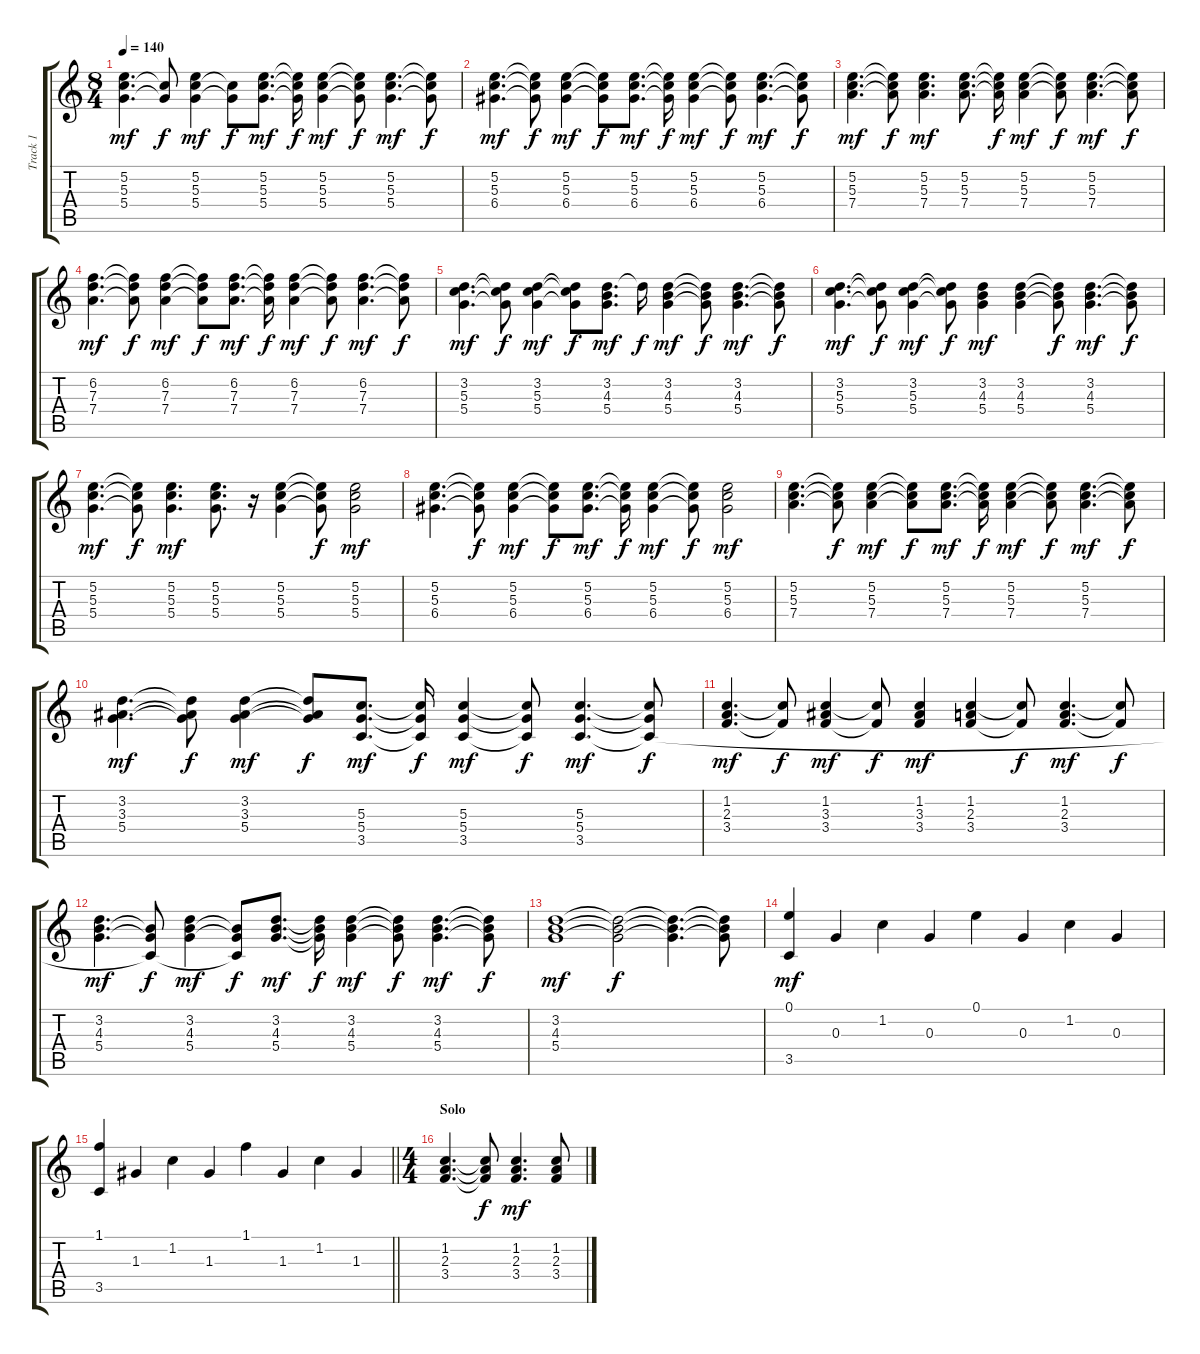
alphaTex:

\track ("Track 1" "Track 1") {instrument electricguitarclean}
\staff {score tabs}
\tuning (E4 B3 G3 D3 A2 E2) {hide}
\ts (8 4)
\tempo 140
\clef g2
\ks c
(5.2 5.3 5.4).4{d dy mf} (5.3{t} 5.4{t}).8{dy f} (5.2 5.3 5.4).4{dy mf} (5.3{t} 5.4{t}).8{dy f} (5.2 5.3 5.4).8{d dy mf} (5.2{t} 5.3{t} 5.4{t}).16{dy f} (5.2 5.3 5.4).4{dy mf} (5.2{t} 5.3{t} 5.4{t}).8{dy f} (5.2 5.3 5.4).4{d dy mf} (5.2{t} 5.3{t} 5.4{t}).8{dy f} |
(5.2 5.3 6.4).4{d dy mf} (5.2{t} 5.3{t} 6.4{t}).8{dy f} (5.2 5.3 6.4).4{dy mf} (5.2{t} 5.3{t} 6.4{t}).8{dy f} (5.2 5.3 6.4).8{d dy mf} (5.2{t} 5.3{t} 6.4{t}).16{dy f} (5.2 5.3 6.4).4{dy mf} (5.2{t} 5.3{t} 6.4{t}).8{dy f} (5.2 5.3 6.4).4{d dy mf} (5.2{t} 5.3{t} 6.4{t}).8{dy f} |
(5.2 5.3 7.4).4{d dy mf} (5.2{t} 5.3{t} 7.4{t}).8{dy f} (5.2 5.3 7.4).4{d dy mf} (5.2 5.3 7.4).8{d} (5.2{t} 5.3{t} 7.4{t}).16{dy f} (5.2 5.3 7.4).4{dy mf} (5.2{t} 5.3{t} 7.4{t}).8{dy f} (5.2 5.3 7.4).4{d dy mf} (5.2{t} 5.3{t} 7.4{t}).8{dy f} |
(6.2 7.3 7.4).4{d dy mf} (6.2{t} 7.3{t} 7.4{t}).8{dy f} (6.2 7.3 7.4).4{dy mf} (6.2{t} 7.3{t} 7.4{t}).8{dy f} (6.2 7.3 7.4).8{d dy mf} (6.2{t} 7.3{t} 7.4{t}).16{dy f} (6.2 7.3 7.4).4{dy mf} (6.2{t} 7.3{t} 7.4{t}).8{dy f} (6.2 7.3 7.4).4{d dy mf} (6.2{t} 7.3{t} 7.4{t}).8{dy f} |
(3.2 5.3 5.4).4{d dy mf} (3.2{t} 5.3{t} 5.4{t}).8{dy f} (3.2 5.3 5.4).4{dy mf} (3.2{t} 5.3{t} 5.4{t}).8{dy f} (3.2 4.3 5.4).8{d dy mf} 3.2{t}.16{dy f} (3.2 4.3 5.4).4{dy mf} (3.2{t} 4.3{t} 5.4{t}).8{dy f} (3.2 4.3 5.4).4{d dy mf} (3.2{t} 4.3{t} 5.4{t}).8{dy f} |
(3.2 5.3 5.4).4{d dy mf} (3.2{t} 5.3{t} 5.4{t}).8{dy f} (3.2 5.3 5.4).4{dy mf} (3.2{t} 5.3{t} 5.4{t}).8{dy f} (3.2 4.3 5.4).4{dy mf} (3.2 4.3 5.4).4 (3.2{t} 4.3{t} 5.4{t}).8{dy f} (3.2 4.3 5.4).4{d dy mf} (3.2{t} 4.3{t} 5.4{t}).8{dy f} |
(5.2 5.3 5.4).4{d dy mf} (5.2{t} 5.3{t} 5.4{t}).8{dy f} (5.2 5.3 5.4).4{d dy mf} (5.2 5.3 5.4).8{d} r.16 (5.2 5.3 5.4).4 (5.2{t} 5.3{t} 5.4{t}).8{dy f} (5.2 5.3 5.4).2{dy mf} |
(5.2 5.3 6.4).4{d} (5.2{t} 5.3{t} 6.4{t}).8{dy f} (5.2 5.3 6.4).4{dy mf} (5.2{t} 5.3{t} 6.4{t}).8{dy f} (5.2 5.3 6.4).8{d dy mf} (5.2{t} 5.3{t} 6.4{t}).16{dy f} (5.2 5.3 6.4).4{dy mf} (5.2{t} 5.3{t} 6.4{t}).8{dy f} (5.2 5.3 6.4).2{dy mf} |
(5.2 5.3 7.4).4{d} (5.2{t} 5.3{t} 7.4{t}).8{dy f} (5.2 5.3 7.4).4{dy mf} (5.2{t} 5.3{t} 7.4{t}).8{dy f} (5.2 5.3 7.4).8{d dy mf} (5.2{t} 5.3{t} 7.4{t}).16{dy f} (5.2 5.3 7.4).4{dy mf} (5.2{t} 5.3{t} 7.4{t}).8{dy f} (5.2 5.3 7.4).4{d dy mf} (5.2{t} 5.3{t} 7.4{t}).8{dy f} |
(3.2 3.3 5.4).4{d dy mf} (3.2{t} 3.3{t} 5.4{t}).8{dy f} (3.2 3.3 5.4).4{dy mf} (3.2{t} 3.3{t} 5.4{t}).8{dy f} (5.3 5.4 3.5).8{d dy mf} (5.3{t} 5.4{t} 3.5{t}).16{dy f} (5.3 5.4 3.5).4{dy mf} (5.3{t} 5.4{t} 3.5{t}).8{dy f} (5.3 5.4 3.5).4{d dy mf} (5.3{t} 5.4{t} 3.5{t}).8{dy f} |
(1.2 2.3 3.4).4{d dy mf} (1.2{t} 3.4{t}).8{dy f} (1.2 3.3 3.4).4{dy mf} (1.2{t} 3.4{t}).8{dy f} (1.2 3.3 3.4).4{dy mf} (1.2 2.3 3.4).4 (1.2{t} 3.4{t}).8{dy f} (1.2 2.3 3.4).4{d dy mf} (1.2{t} 3.4{t}).8{dy f} |
(3.2 4.3 5.4).4{d dy mf} (4.3{t} 5.4{t} 3.5{t}).8{dy f} (3.2 4.3 5.4).4{dy mf} (4.3{t} 5.4{t} 3.5{t}).8{dy f} (3.2 4.3 5.4).8{d dy mf} (3.2{t} 4.3{t} 5.4{t}).16{dy f} (3.2 4.3 5.4).4{dy mf} (3.2{t} 4.3{t} 5.4{t}).8{dy f} (3.2 4.3 5.4).4{d dy mf} (3.2{t} 4.3{t} 5.4{t}).8{dy f} |
(3.2 4.3 5.4).1{dy mf} (3.2{t} 4.3{t} 5.4{t}).2{dy f} (3.2{t} 4.3{t} 5.4{t}).4{d} (3.2{t} 4.3{t} 5.4{t}).8 |
(0.1 3.5).4{dy mf} 0.3.4 1.2.4 0.3.4 0.1.4 0.3.4 1.2.4 0.3.4 |
\barLineRight lightlight
(1.1 3.5).4 1.3.4 1.2.4 1.3.4 1.1.4 1.3.4 1.2.4 1.3.4 |
\ts (4 4)
\section ("" "Solo")
(1.2 2.3 3.4).4{d} (1.2{t} 2.3{t} 3.4{t}).8{dy f} (1.2 2.3 3.4).4{d dy mf} (1.2 2.3 3.4).8
